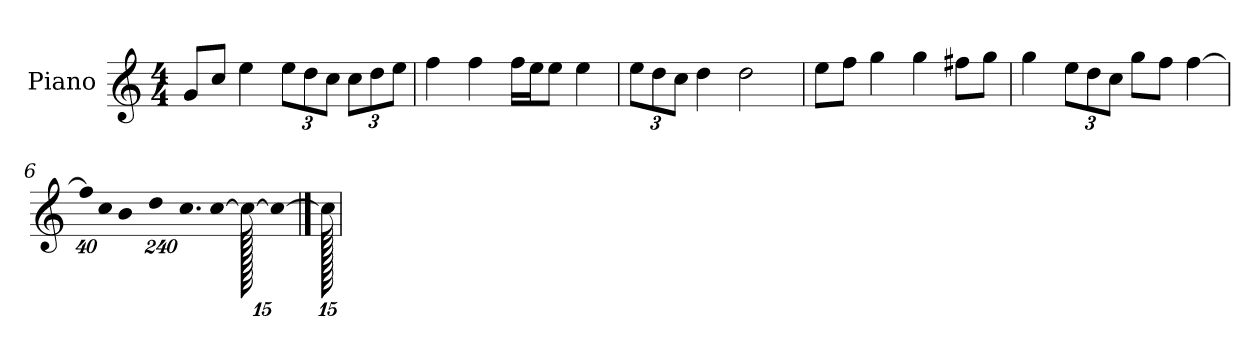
**kern
*part1
*staff1
*I"Piano
*I'P-no
*clefG2
*k[]
*M4/4
*MM90
=1
8g/L
8cc/J
4ee\
*Xbrackettup
12ee\L
12dd\
12cc\J
12cc\L
12dd\
12ee\J
=2
4ff\
4ff\
16ff\LL
16ee\J
8ee\J
4ee\
=3
12ee\L
12dd\
12cc\J
4dd\
2dd\
=4
8ee\L
8ff\J
4gg\
4gg\
8ff#X\L
8gg\J
=5
4gg\
12ee\L
12dd\
12cc\J
8gg\L
8ff\J
[4ff\
!!LO:LB:g=z
=6
!LO:N:vis=32
640%23ff\KLL]
!LO:N:vis=16
1920%137cc\
!LO:N:vis=32
640%23b\JK
!LO:N:vis=8
960%137dd\
!LO:N:vis=16.
960%103cc\L
[384%41cc\J
1920cc\_
1920%959cc\_
==7
1920cc\]
=
*-
